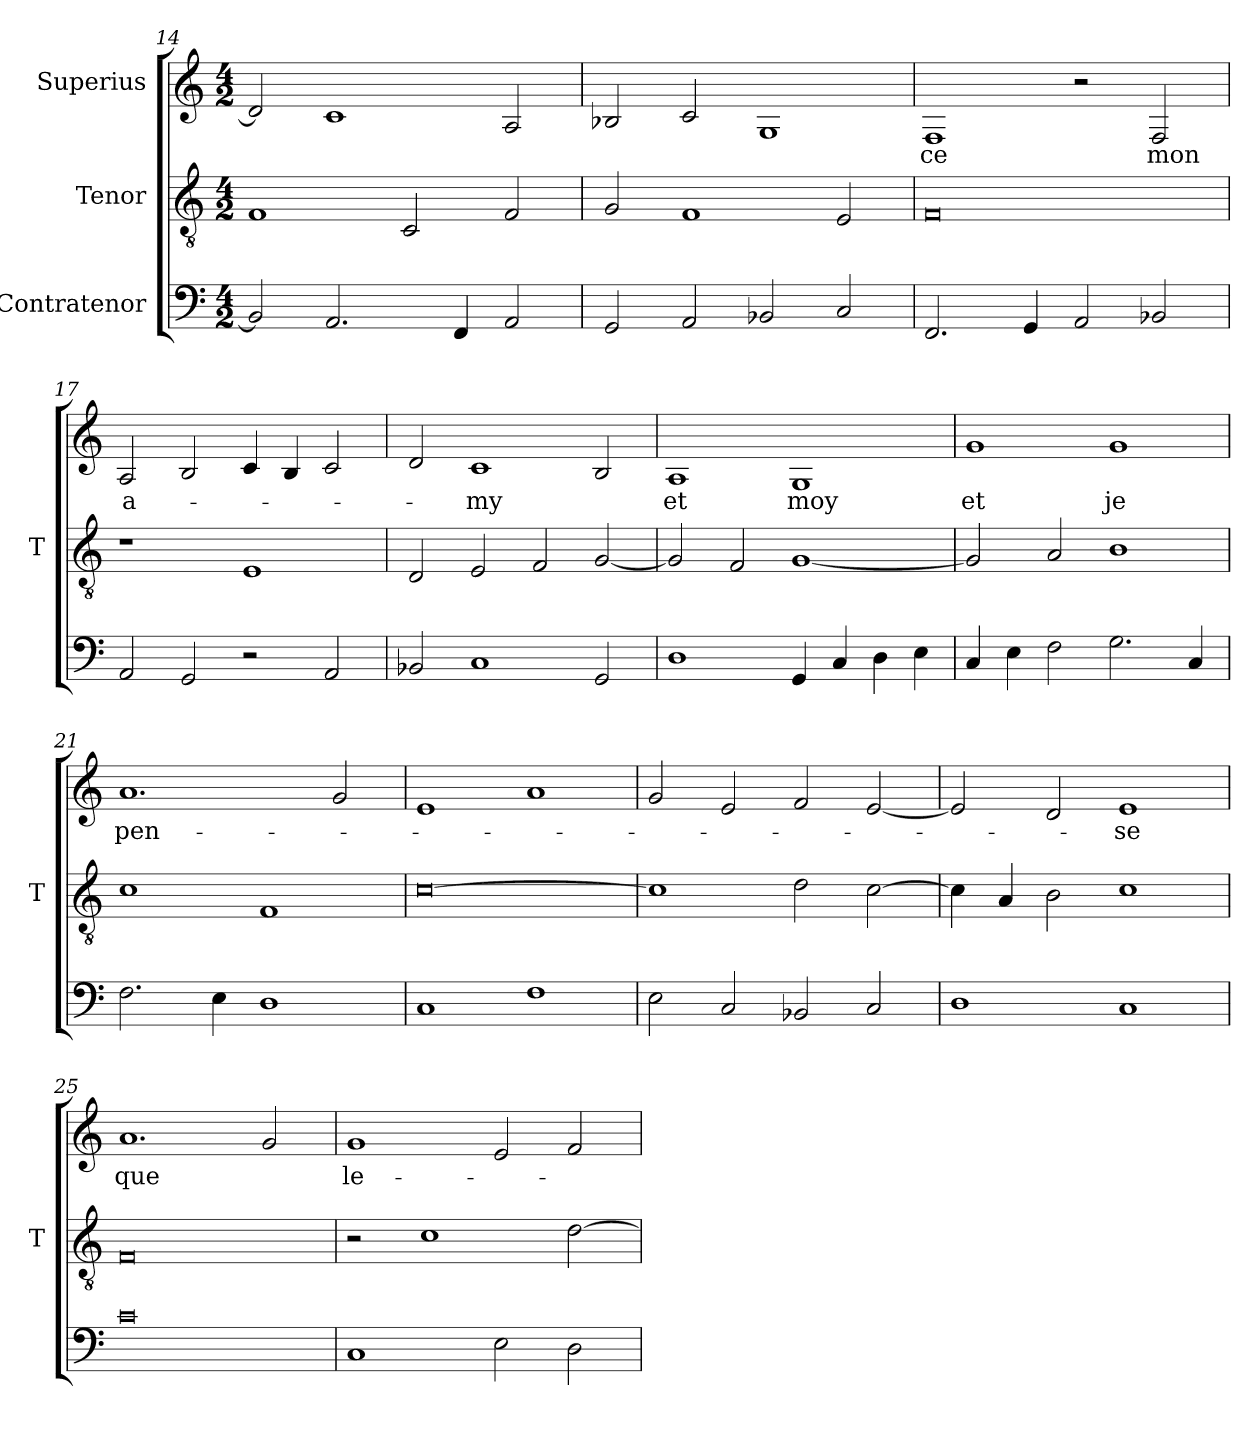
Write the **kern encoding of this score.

**kern	**kern	**kern	**text
*part3	*part2	*part1	*part1
*staff3	*staff2	*staff1	*staff1
*I"Contratenor	*I"Tenor	*I"Superius	*
*	*I'T	*	*
*clefF4	*clefGv2	*clefG2	*
*M4/2	*M4/2	*M4/2	*
=14	=14	=14	=14
2BB-]	1F	2d]	.
2.AA	.	1c	.
.	2C	.	.
4FF	.	.	.
2AA	2F	2A	.
=15	=15	=15	=15
2GG	2G	2B-X	.
2AA	1F	2c	.
2BB-X	.	1G	.
2C	2E	.	.
=16	=16	=16	=16
2.FF	0F	1F	-ce
4GG	.	.	.
2AA	.	2r	.
2BB-X	.	2F	-mon
=17	=17	=17	=17
2AA	1r	2A	a-
2GG	.	2B	.
2r	1E	4c	.
.	.	4B	.
2AA	.	2c	.
=18	=18	=18	=18
2BB-X	2D	2d	.
1C	2E	1c	-my
.	2F	.	.
2GG	[2G	2B	.
=19	=19	=19	=19
1D	2G]	1A	-et
.	2F	.	.
4GG	[1G	1G	-moy
4C	.	.	.
4D	.	.	.
4E	.	.	.
=20	=20	=20	=20
4C	2G]	1g	-et
4E	.	.	.
2F	2A	.	.
2.G	1B	1g	-je
4C	.	.	.
=21	=21	=21	=21
2.F	1c	1.a	pen-
4E	.	.	.
1D	1F	.	.
.	.	2g	.
=22	=22	=22	=22
1C	[0c	1e	.
1F	.	1a	.
=23	=23	=23	=23
2E	1c]	2g	.
2C	.	2e	.
2BB-X	2d	2f	.
2C	[2c	[2e	.
=24	=24	=24	=24
1D	4c]	2e]	.
.	4A	.	.
.	2B	2d	.
1C	1c	1e	-se
=25	=25	=25	=25
0c	0F	1.a	-que
.	.	2g	.
=26	=26	=26	=26
1C	2r	1g	le-
.	1c	.	.
2E	.	2e	.
2D	[2d	2f	.
=	=	=	=
*-	*-	*-	*-
